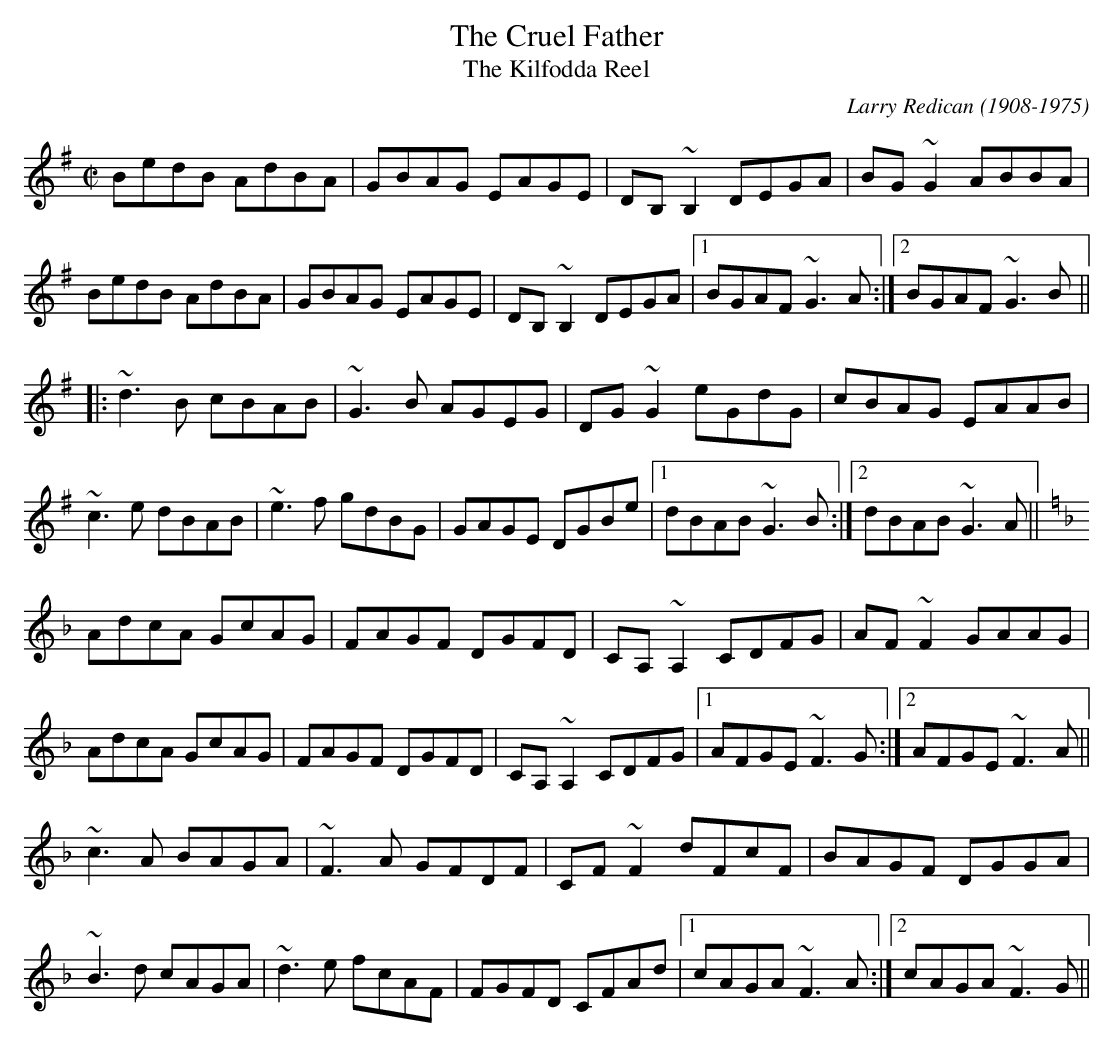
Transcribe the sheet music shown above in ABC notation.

X:1
T:Cruel Father, The
T:Kilfodda Reel, The
C:Larry Redican (1908-1975)
M:C|
K:G
BedB AdBA|GBAG EAGE|DB,~B,2 DEGA|BG~G2 ABBA|
BedB AdBA|GBAG EAGE|DB,~B,2 DEGA|1 BGAF ~G3A:|2 BGAF ~G3B||
|:~d3B cBAB|~G3B AGEG|DG~G2 eGdG|cBAG EAAB|
~c3e dBAB|~e3f gdBG|GAGE DGBe|1 dBAB ~G3B:|2 dBAB ~G3A||
K:F
AdcA GcAG|FAGF DGFD|CA,~A,2 CDFG|AF~F2 GAAG|
AdcA GcAG|FAGF DGFD|CA,~A,2 CDFG|1 AFGE ~F3G:|2 AFGE ~F3A||
~c3A BAGA|~F3A GFDF|CF~F2 dFcF|BAGF DGGA|
~B3d cAGA|~d3e fcAF|FGFD CFAd|1 cAGA ~F3A:|2 cAGA ~F3G||
